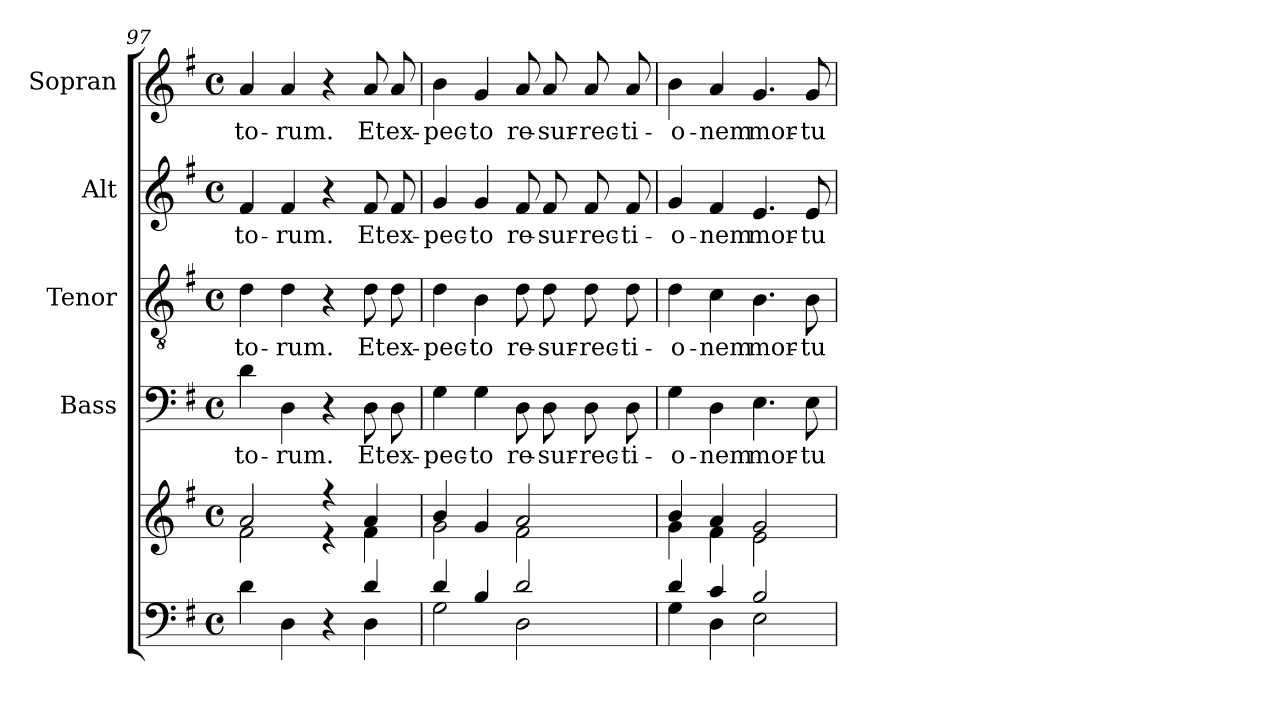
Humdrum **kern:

**kern	**kern	**kern	**text	**kern	**text	**kern	**text	**kern	**text
*part5	*part5	*part4	*part4	*part3	*part3	*part2	*part2	*part1	*part1
*staff6	*staff5	*staff4	*staff4	*staff3	*staff3	*staff2	*staff2	*staff1	*staff1
*	*	*I"Bass	*	*I"Tenor	*	*I"Alt	*	*I"Sopran	*
*	*	*I'B.	*	*I'T.	*	*I'A.	*	*I'S.	*
*clefF4	*clefG2	*clefF4	*	*clefGv2	*	*clefG2	*	*clefG2	*
*k[f#]	*k[f#]	*k[f#]	*	*k[f#]	*	*k[f#]	*	*k[f#]	*
*G:	*G:	*G:	*	*G:	*	*G:	*	*G:	*
*M4/4	*M4/4	*M4/4	*	*M4/4	*	*M4/4	*	*M4/4	*
*met(c)	*met(c)	*met(c)	*	*met(c)	*	*met(c)	*	*met(c)	*
=97	=97	=97	=97	=97	=97	=97	=97	=97	=97
*^	*^	*	*	*	*	*	*	*	*
!	!	!	!	!	!LO:LY:b	!	!LO:LY:b	!	!LO:LY:b	!	!LO:LY:b
2.ryy	4d\	2a/	2f#\	4d\	-to-	4d\	-to-	4f#/	-to-	4a/	-to-
!	!	!	!	!	!LO:LY:b	!	!LO:LY:b	!	!LO:LY:b	!	!LO:LY:b
.	4D\	.	.	4D\	-rum.	4d\	-rum.	4f#/	-rum.	4a/	-rum.
.	4r	4r	4r	4r	.	4r	.	4r	.	4r	.
!	!	!	!	!	!LO:LY:b	!	!LO:LY:b	!	!LO:LY:b	!	!LO:LY:b
4d/	4D\	4a/	4f#\	8D\	Et	8d\	Et	8f#/	Et	8a/	Et
!	!	!	!	!	!LO:LY:b	!	!LO:LY:b	!	!LO:LY:b	!	!LO:LY:b
.	.	.	.	8D\	ex-	8d\	ex-	8f#/	ex-	8a/	ex-
=98	=98	=98	=98	=98	=98	=98	=98	=98	=98	=98	=98
!	!	!	!	!	!LO:LY:b	!	!LO:LY:b	!	!LO:LY:b	!	!LO:LY:b
4d/	2G\	4b/	2g\	4G\	-pec-	4d\	-pec-	4g/	-pec-	4b\	-pec-
!	!	!	!	!	!LO:LY:b	!	!LO:LY:b	!	!LO:LY:b	!	!LO:LY:b
4B/	.	4g/	.	4G\	-to	4B\	-to	4g/	-to	4g/	-to
!	!	!	!	!	!LO:LY:b	!	!LO:LY:b	!	!LO:LY:b	!	!LO:LY:b
2d/	2D\	2a/	2f#\	8D\	re-	8d\	re-	8f#/	re-	8a/	re-
!	!	!	!	!	!LO:LY:b	!	!LO:LY:b	!	!LO:LY:b	!	!LO:LY:b
.	.	.	.	8D\	-sur-	8d\	-sur-	8f#/	-sur-	8a/	-sur-
!	!	!	!	!	!LO:LY:b	!	!LO:LY:b	!	!LO:LY:b	!	!LO:LY:b
.	.	.	.	8D\	-rec-	8d\	-rec-	8f#/	-rec-	8a/	-rec-
!	!	!	!	!	!LO:LY:b	!	!LO:LY:b	!	!LO:LY:b	!	!LO:LY:b
.	.	.	.	8D\	-ti-	8d\	-ti-	8f#/	-ti-	8a/	-ti-
=99	=99	=99	=99	=99	=99	=99	=99	=99	=99	=99	=99
!	!	!	!	!	!LO:LY:b	!	!LO:LY:b	!	!LO:LY:b	!	!LO:LY:b
4d/	4G\	4b/	4g\	4G\	-o-	4d\	-o-	4g/	-o-	4b\	-o-
!	!	!	!	!	!LO:LY:b	!	!LO:LY:b	!	!LO:LY:b	!	!LO:LY:b
4c/	4D\	4a/	4f#\	4D\	-nem	4c\	-nem	4f#/	-nem	4a/	-nem
!	!	!	!	!	!LO:LY:b	!	!LO:LY:b	!	!LO:LY:b	!	!LO:LY:b
2B/	2E\	2g/	2e\	4.E\	mor-	4.B\	mor-	4.e/	mor-	4.g/	mor-
!	!	!	!	!	!LO:LY:b	!	!LO:LY:b	!	!LO:LY:b	!	!LO:LY:b
.	.	.	.	8E\	-tu-	8B\	-tu-	8e/	-tu-	8g/	-tu-
*v	*v	*	*	*	*	*	*	*	*	*	*
*	*v	*v	*	*	*	*	*	*	*	*
=	=	=	=	=	=	=	=	=	=
*-	*-	*-	*-	*-	*-	*-	*-	*-	*-
